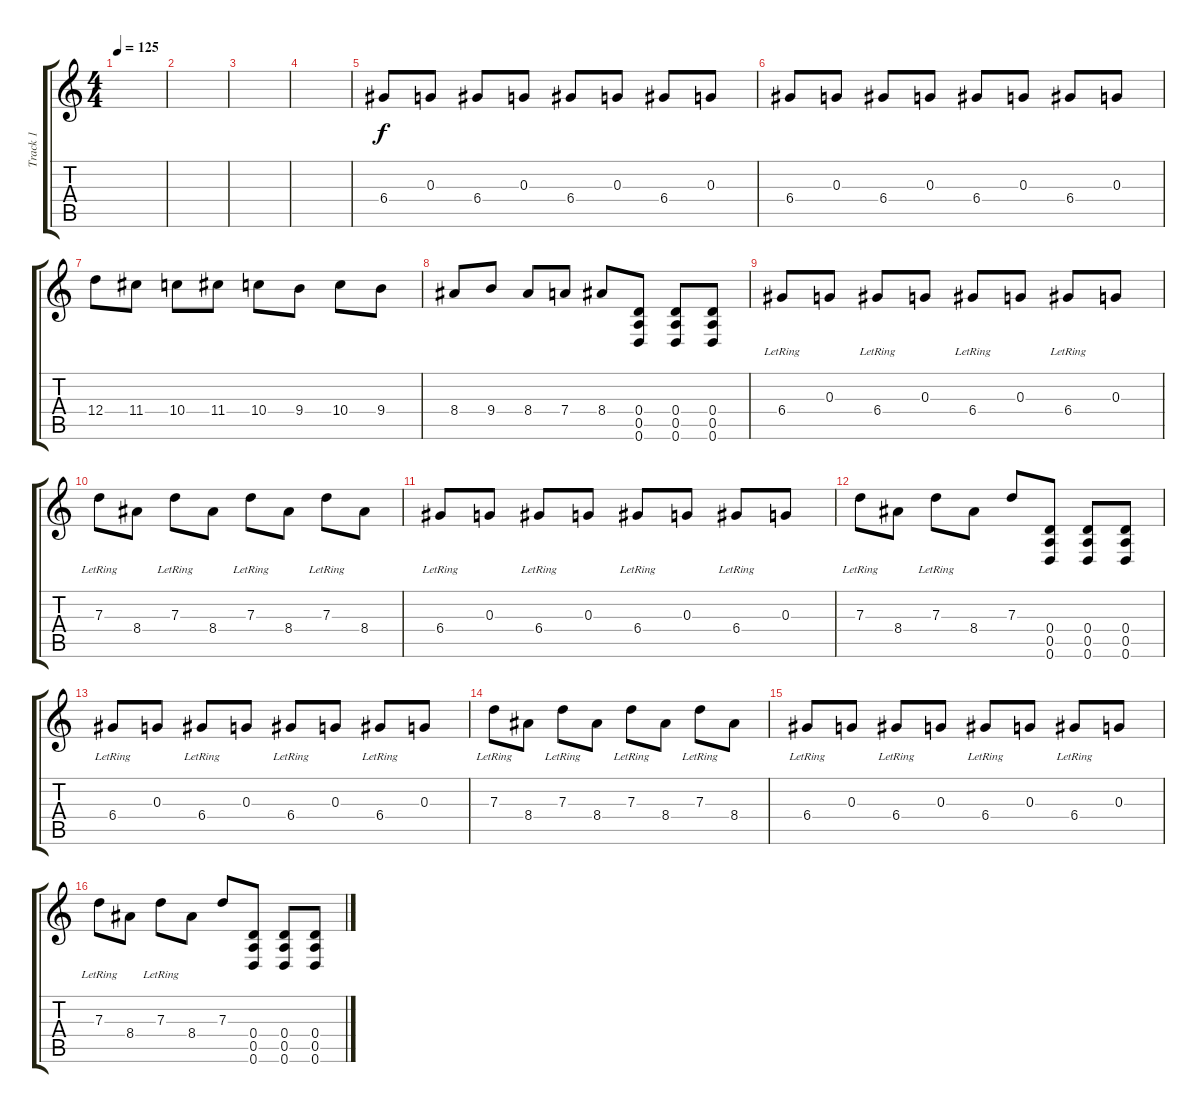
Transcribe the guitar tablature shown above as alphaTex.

\track ("Track 1" "Track 1") {instrument distortionguitar}
\staff {score tabs}
\tuning (E4 B3 G3 D3 A2 D2) {hide}
\ts (4 4)
\tempo 125
\clef g2
\ks c
|
|
|
|
6.4.8 0.3.8 6.4.8 0.3.8 6.4.8 0.3.8 6.4.8 0.3.8 |
6.4.8 0.3.8 6.4.8 0.3.8 6.4.8 0.3.8 6.4.8 0.3.8 |
12.4.8 11.4.8 10.4.8 11.4.8 10.4.8 9.4.8 10.4.8 9.4.8 |
8.4.8 9.4.8 8.4.8 7.4.8 8.4.8 (0.4 0.5 0.6).8 (0.4 0.5 0.6).8 (0.4 0.5 0.6).8 |
6.4{lr}.8 0.3.8 6.4{lr}.8 0.3.8 6.4{lr}.8 0.3.8 6.4{lr}.8 0.3.8 |
7.3{lr}.8 8.4.8 7.3{lr}.8 8.4.8 7.3{lr}.8 8.4.8 7.3{lr}.8 8.4.8 |
6.4{lr}.8 0.3.8 6.4{lr}.8 0.3.8 6.4{lr}.8 0.3.8 6.4{lr}.8 0.3.8 |
7.3{lr}.8 8.4.8 7.3{lr}.8 8.4.8 7.3.8 (0.4 0.5 0.6).8 (0.4 0.5 0.6).8 (0.4 0.5 0.6).8 |
6.4{lr}.8 0.3.8 6.4{lr}.8 0.3.8 6.4{lr}.8 0.3.8 6.4{lr}.8 0.3.8 |
7.3{lr}.8 8.4.8 7.3{lr}.8 8.4.8 7.3{lr}.8 8.4.8 7.3{lr}.8 8.4.8 |
6.4{lr}.8 0.3.8 6.4{lr}.8 0.3.8 6.4{lr}.8 0.3.8 6.4{lr}.8 0.3.8 |
7.3{lr}.8 8.4.8 7.3{lr}.8 8.4.8 7.3.8 (0.4 0.5 0.6).8 (0.4 0.5 0.6).8 (0.4 0.5 0.6).8
